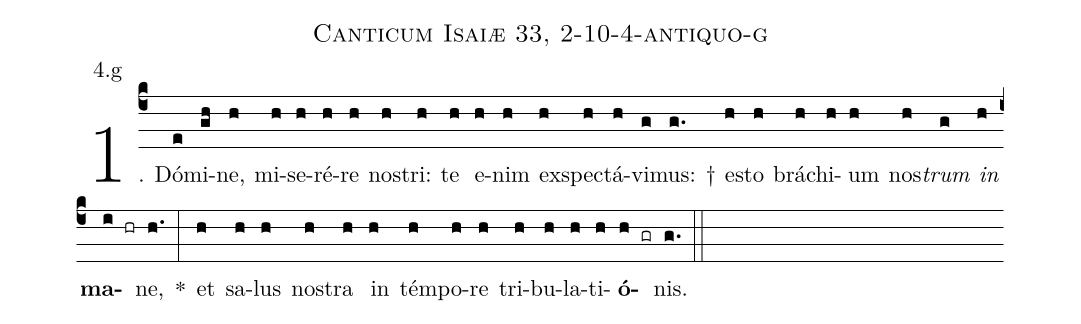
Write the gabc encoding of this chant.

name: Canticum Isaiæ 33, 2-10-4-antiquo-g;
annotation: 4.g;
%%
(c4)1. Dó(e)mi(gh)ne,(h) mi(h)se(h)ré(h)re(h) nos(h)tri:(h) te(h) e(h)nim(h) ex(h)spec(h)tá(h)vi(g)mus: †(g.) es(h)to(h) brá(h)chi(h)um(h) nos(h)<i>trum</i>(g) <i>in</i>(h) <b>ma</b>(i hr)ne,(h.) *(:) et(h) sa(h)lus(h) nos(h)tra(h) in(h) tém(h)po(h)re(h) tri(h)bu(h)la(h)ti(h)<b>ó</b>(h gr)nis.(g.) (::)
